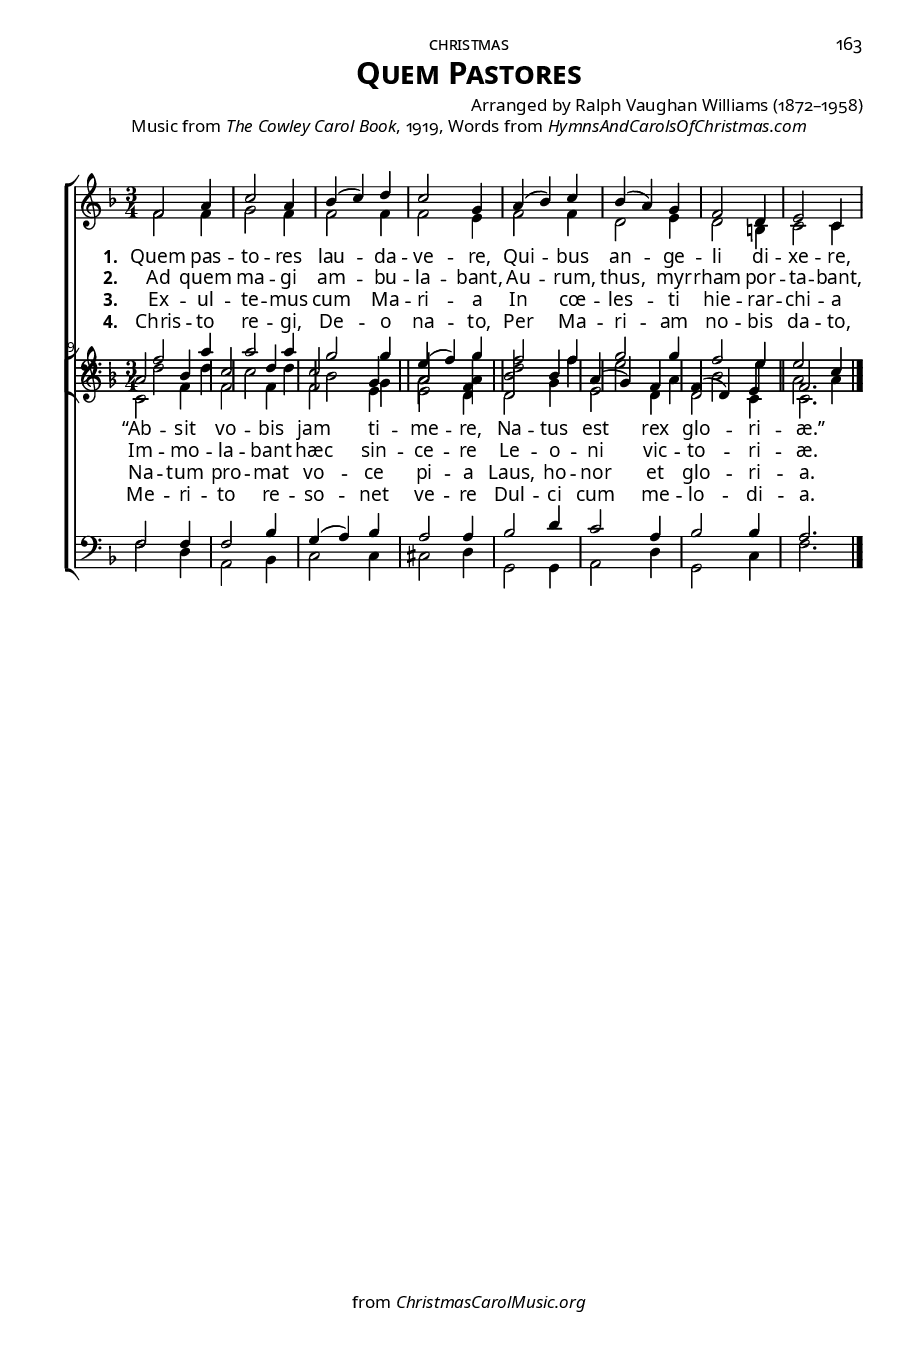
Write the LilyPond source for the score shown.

\version "2.14.2"
\include "util.ly"
\header {
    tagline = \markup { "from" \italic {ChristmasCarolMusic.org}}

    title = \markup{\override #'(font-name . "Garamond Premier Pro Semibold"){ \abs-fontsize #15 \smallCapsOldStyle"Quem Pastores"}}
%    poet = \markup\oldStyleNum"Anonymous, 14th Century"
%    composer = \markup\oldStyleNum"14th Century German"
    composer = \markup\oldStyleNum"Arranged by Ralph Vaughan Williams (1872–1958)"
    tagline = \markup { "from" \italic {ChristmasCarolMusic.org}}
  }
\paper {
  print-all-headers = ##f
  paper-height = 9\in
  paper-width = 6\in
  indent = 0\in
  %system-system-spacing = #'((basic-distance . 10) (padding . 0))
  system-system-spacing =
    #'((basic-distance . 0)
       (minimum-distance . 0)
       (padding . -15)
       (stretchability . 100))
  score-markup-spacing =
    #'((basic-distance . 0)
       (minimum-distance . 0)
       (padding . 0)
       (stretchability . 0))
  ragged-last-bottom = ##t
  ragged-bottom = ##f
  two-sided = ##t
  inner-margin = 0.5\in
  outer-margin = 0.25\in
  top-margin = 0.25\in
  bottom-margin = 0.25\in
  first-page-number = #163
  print-first-page-number = ##t
  headerLine = \markup{\override #'(font-name . "Garamond Premier Pro") \smallCapsOldStyle"christmas"}
  oddHeaderMarkup = \markup\fill-line{
     \override #'(font-name . "Garamond Premier Pro")\abs-fontsize #8.5
     \combine 
        \fill-line{"" \on-the-fly #print-page-number-check-first
        \oldStylePageNum""
        }
        \fill-line{\headerLine}
  }
  evenHeaderMarkup = \markup {
     \override #'(font-name . "Garamond Premier Pro")\abs-fontsize #8.5
     \combine
        \on-the-fly #print-page-number-check-first
        \oldStylePageNum""
        \fill-line{\headerLine}
  }
}
#(set-global-staff-size 15) \paper{ #(define fonts (make-pango-font-tree "GoudyOlSt BT" "Garamond Premier Pro" "Garamond Premier Pro" (/ 15 20))) }

\markup \fill-line {\center-column{
  \concat{ "Music from " \italic "The Cowley Carol Book" \oldStyleNum", 1919, Words from " \italic "HymnsAndCarolsOfChristmas.com"}}}
\markup\vspace#1



















global = {
  \key f \major
  \time 3/4
  \autoBeamOff
  \override DynamicLineSpanner #'staff-padding = #0.0
  \override DynamicLineSpanner #'Y-extent = #'(-1 . 1)
}

sopMusic = \relative c' {
  f2 a4 |
  c2 a4 |
  bes( c) d |
  c2 g4 |
  a( bes) c |
  
  bes( a) g |
  f2 d4 |
  e2 c4 |
  a'2 bes4 |
  c2 d4 |
  
  c2 g4 |
  a2 f4 |
  bes2 bes4 |
  a( g) f |
  f( d) e |
  f2. \bar "|."
}
sopWords = \lyricmode {
  
}

altoMusic = \relative c' {
  f2 f4 |
  g2 f4 |
  f2 f4 |
  f2 e4 |
  f2 f4 |
  
  d2 e4 |
  d2 b4 |
  c2 c4 |
  c2 f4 |
  f2 f4 |
  
  f2 e4 |
  e2 d4 |
  d2 g4 |
  e2 d4 |
  d2 c4 |
  c2. \bar "|."
}
altoWords = \lyricmode {
  \dropLyricsIX
  \set stanza = #"1. "
  Quem pas -- to -- res lau -- da -- ve -- re,
  Qui -- bus an -- ge -- li di -- xe -- re,
  “Ab -- sit vo -- bis jam ti -- me -- re,
  Na -- tus est rex glo -- ri -- æ.”
}
altoWordsII = \lyricmode {
  \dropLyricsIX
%\markup\italic
  \set stanza = #"2. "
  Ad quem ma -- gi am -- bu -- la -- bant,
  Au -- rum, thus, myr -- rham por -- ta -- bant,
  Im -- mo -- la -- bant hæc sin -- ce -- re
  Le -- o -- ni vic -- to -- ri -- æ.
}
altoWordsIII = \lyricmode {
  \dropLyricsIX
  \set stanza = #"3. "
  Ex -- ul -- te -- mus cum Ma -- ri -- a
  In cœ -- les -- ti hie -- rar -- chi -- a
  Na -- tum pro -- mat vo -- ce pi -- a
  Laus, ho -- nor et glo -- ri -- a.
}
altoWordsIV = \lyricmode {
  \dropLyricsIX
  \set stanza = #"4. "
  Chris -- to re -- gi, De -- o na -- to,
  Per Ma -- ri -- am no -- bis da -- to,
  Me -- ri -- to re -- so -- net ve -- re
  Dul -- ci cum me -- lo -- di -- a.
}
altoWordsV = \lyricmode {
  \set stanza = #"5. "
  \set ignoreMelismata = ##t
}
altoWordsVI = \lyricmode {
  \set stanza = #"6. "
  \set ignoreMelismata = ##t
}
tenorMusic = \relative c' {
  a2 c4 |
  c2 c4 |
  bes2 bes4 |
  g( a) bes |
  a2 a4 |
  
  bes2 bes4 |
  a2 g4 |
  g2 e4 |
  f2 f4 |
  f2 bes4 |
  
  g( a) bes |
  a2 a4 |
  bes2 d4 |
  c2 a4 |
  bes2 bes4 |
  a2. \bar "|."
}
tenorWords = \lyricmode {

}

bassMusic = \relative c {
  f2 f4 |
  e2 f4 |
  d2 bes4 |
  c2 c4 |
  f2 a4 |
  
  g2 c,4 |
  d2 g4 |
  c,2 c4 |
  f2 d4 |
  a2 bes4 |
  
  c2 c4 |
  cis2 d4 |
  g,2 g4 |
  a2 d4 |
  g,2 c4 |
  f2. \bar "|."
}
bassWords = \lyricmode {

}

pianoRH = \relative c' {
  
}
pianoLH = \relative c' {
  
}

\score {
  <<
   \new ChoirStaff <<
    \new Staff = women <<
      \new Voice = "sopranos" { \voiceOne << \global \sopMusic >> }
      \new Voice = "altos" { \voiceTwo << \global \altoMusic >> }
    >>
    \new Lyrics \with { alignAboveContext = #"women" \override VerticalAxisGroup #'nonstaff-relatedstaff-spacing = #'((basic-distance . 1))} \lyricsto "sopranos" \sopWords
    \new Lyrics = "altosVI"  \with { alignBelowContext = #"women" } \lyricsto "altos" \altoWordsVI
    \new Lyrics = "altosV"  \with { alignBelowContext = #"women" } \lyricsto "altos" \altoWordsV
    \new Lyrics = "altosIV"  \with { alignBelowContext = #"women" } \lyricsto "altos" \altoWordsIV
    \new Lyrics = "altosIII"  \with { alignBelowContext = #"women" } \lyricsto "altos" \altoWordsIII
    \new Lyrics = "altosII"  \with { alignBelowContext = #"women" } \lyricsto "altos" \altoWordsII
    \new Lyrics = "altos"  \with { alignBelowContext = #"women" \override VerticalAxisGroup #'nonstaff-relatedstaff-spacing = #'((padding . -0.5)) } \lyricsto "altos" \altoWords
   \new Staff = men <<
      \clef bass
      \new Voice = "tenors" { \voiceOne << \global \tenorMusic >> }
      \new Voice = "basses" { \voiceTwo << \global \bassMusic >> }
    >>
    \new Lyrics \with { alignAboveContext = #"men" \override VerticalAxisGroup #'nonstaff-relatedstaff-spacing = #'((basic-distance . 1)) } \lyricsto "tenors" \tenorWords
    \new Lyrics \with { alignBelowContext = #"men" \override VerticalAxisGroup #'nonstaff-relatedstaff-spacing = #'((basic-distance . 1)) } \lyricsto "basses" \bassWords
  >>
%    \new PianoStaff << \new Staff { \new Voice { \pianoRH } } \new Staff { \clef "bass" \pianoLH } >>
  >>
  \layout {
    \context {
      \Score
      %\override SpacingSpanner #'base-shortest-duration = #(ly:make-moment 1 8)
      %\override SpacingSpanner #'common-shortest-duration = #(ly:make-moment 1 4)
    }
    \context {
      % Remove all empty staves
      % \Staff \RemoveEmptyStaves \override VerticalAxisGroup #'remove-first = ##t
    }
    \context {
      \Lyrics
      \override LyricText #'X-offset = #center-on-word
    }
  }
  
  \midi {
    \tempo 4 = 120
    \set Staff.midiInstrument = "flute"
  
    \context {
      \Voice
      \remove "Dynamic_performer"
    }
  }
}
